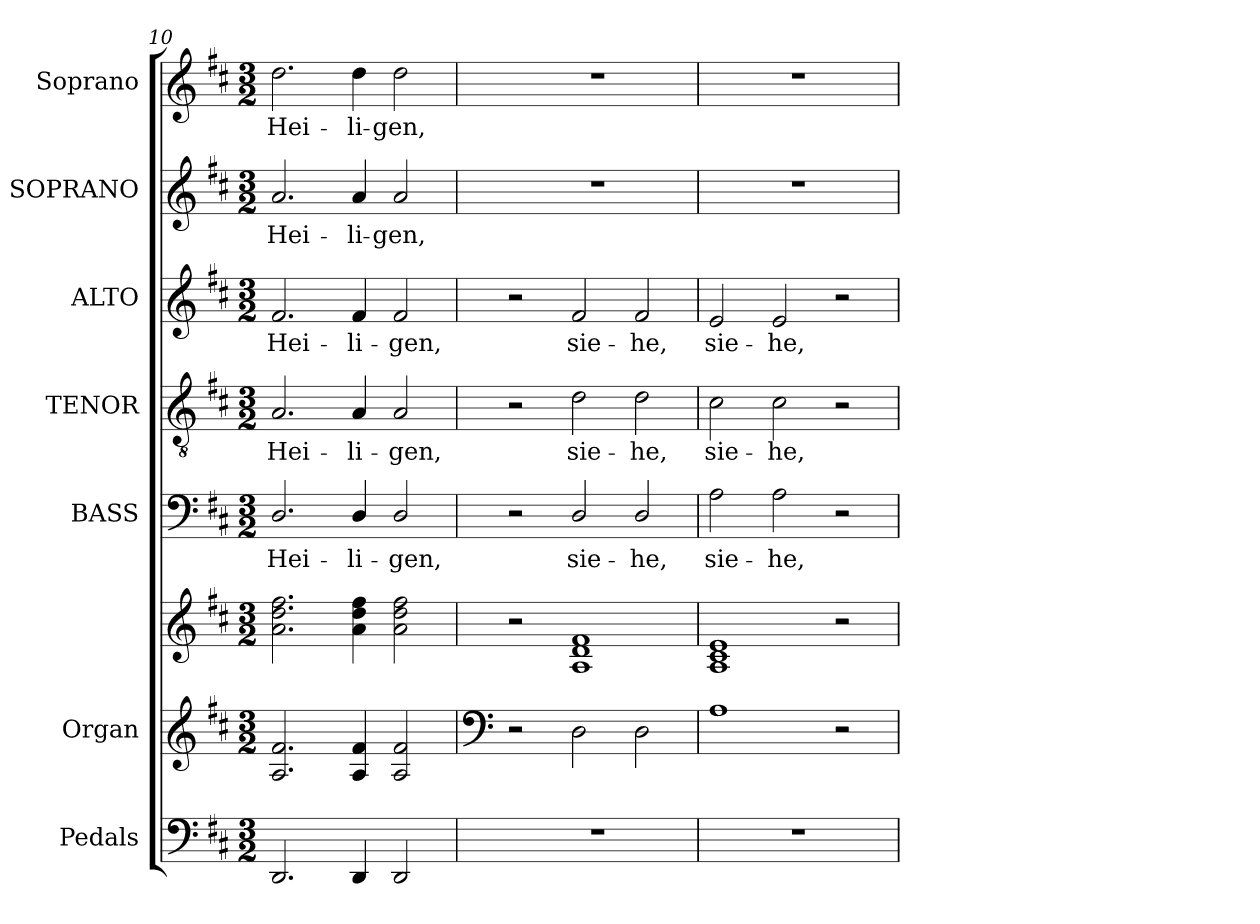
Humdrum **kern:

**kern	**kern	**kern	**kern	**text	**kern	**text	**kern	**text	**kern	**text	**kern	**text
*part7	*part6	*part6	*part5	*part5	*part4	*part4	*part3	*part3	*part2	*part2	*part1	*part1
*staff8	*staff7	*staff6	*staff5	*staff5	*staff4	*staff4	*staff3	*staff3	*staff2	*staff2	*staff1	*staff1
*I"Pedals	*I"Organ	*	*I"BASS	*	*I"TENOR	*	*I"ALTO	*	*I"SOPRANO	*	*I"Soprano	*
*I'Ped.	*I'Org.	*	*I'B.	*	*I'T.	*	*I'A.	*	*I'S.	*	*I'S.	*
*clefF4	*clefG2	*clefG2	*clefF4	*	*clefGv2	*	*clefG2	*	*clefG2	*	*clefG2	*
*	*	*	*	*	*ITrd7c12	*	*	*	*	*	*	*
*k[f#c#]	*k[f#c#]	*k[f#c#]	*k[f#c#]	*	*k[f#c#]	*	*k[f#c#]	*	*k[f#c#]	*	*k[f#c#]	*
*D:	*D:	*D:	*D:	*	*D:	*	*D:	*	*D:	*	*D:	*
*M3/2	*M3/2	*M3/2	*M3/2	*	*M3/2	*	*M3/2	*	*M3/2	*	*M3/2	*
=10	=10	=10	=10	=10	=10	=10	=10	=10	=10	=10	=10	=10
!	!	!	!	!LO:LY:b:color=#000000	!	!	!	!	!	!	!	!
!	!	!	!	!	!	!LO:LY:b:color=#000000	!	!	!	!	!	!
!	!	!	!	!	!	!	!	!LO:LY:b:color=#000000	!	!	!	!
!	!	!	!	!	!	!	!	!	!	!LO:LY:b:color=#000000	!	!
!	!	!	!	!	!	!	!	!	!	!	!	!LO:LY:b:color=#000000
2.DDi/	2.Ai/ 2.f#i	2.ai\ 2.ddi 2.ff#i	2.Di/	Hei-	2.AAi/	Hei-	2.f#i/	Hei-	2.ai/	Hei-	2.ddi\	Hei-
!	!	!	!	!LO:LY:b:color=#000000	!	!	!	!	!	!	!	!
!	!	!	!	!	!	!LO:LY:b:color=#000000	!	!	!	!	!	!
!	!	!	!	!	!	!	!	!LO:LY:b:color=#000000	!	!	!	!
!	!	!	!	!	!	!	!	!	!	!LO:LY:b:color=#000000	!	!
!	!	!	!	!	!	!	!	!	!	!	!	!LO:LY:b:color=#000000
4DDi/	4Ai/ 4f#i	4ai\ 4ddi 4ff#i	4Di/	-li-	4AAi/	-li-	4f#i/	-li-	4ai/	-li-	4ddi\	-li-
!	!	!	!	!LO:LY:b:color=#000000	!	!	!	!	!	!	!	!
!	!	!	!	!	!	!LO:LY:b:color=#000000	!	!	!	!	!	!
!	!	!	!	!	!	!	!	!LO:LY:b:color=#000000	!	!	!	!
!	!	!	!	!	!	!	!	!	!	!LO:LY:b:color=#000000	!	!
!	!	!	!	!	!	!	!	!	!	!	!	!LO:LY:b:color=#000000
2DDi/	2Ai/ 2f#i	2ai\ 2ddi 2ff#i	2Di/	-gen,	2AAi/	-gen,	2f#i/	-gen,	2ai/	-gen,	2ddi\	-gen,
=11	=11	=11	=11	=11	=11	=11	=11	=11	=11	=11	=11	=11
*	*clefF4	*	*	*	*	*	*	*	*	*	*	*
!LO:N:vis=1	!	!	!	!	!	!	!	!	!LO:N:vis=1	!	!LO:N:vis=1	!
1.r	2r	2r	2r	.	2r	.	2r	.	1.r	.	1.r	.
!	!	!	!	!LO:LY:b:color=#000000	!	!	!	!	!	!	!	!
!	!	!	!	!	!	!LO:LY:b:color=#000000	!	!	!	!	!	!
!	!	!	!	!	!	!	!	!LO:LY:b:color=#000000	!	!	!	!
.	2Di\	1Ai 1di 1f#i	2Di/	sie-	2Di\	sie-	2f#i/	sie-	.	.	.	.
!	!	!	!	!LO:LY:b:color=#000000	!	!	!	!	!	!	!	!
!	!	!	!	!	!	!LO:LY:b:color=#000000	!	!	!	!	!	!
!	!	!	!	!	!	!	!	!LO:LY:b:color=#000000	!	!	!	!
.	2Di\	.	2Di/	-he,	2Di\	-he,	2f#i/	-he,	.	.	.	.
=12	=12	=12	=12	=12	=12	=12	=12	=12	=12	=12	=12	=12
!LO:N:vis=1	!	!	!	!	!	!	!	!	!	!	!	!
!	!	!	!	!LO:LY:b:color=#000000	!	!	!	!	!	!	!	!
!	!	!	!	!	!	!LO:LY:b:color=#000000	!	!	!	!	!	!
!	!	!	!	!	!	!	!	!LO:LY:b:color=#000000	!LO:N:vis=1	!	!LO:N:vis=1	!
1.r	1Ai	1Ai 1c#i 1ei	2Ai\	sie-	2C#i\	sie-	2ei/	sie-	1.r	.	1.r	.
!	!	!	!	!LO:LY:b:color=#000000	!	!	!	!	!	!	!	!
!	!	!	!	!	!	!LO:LY:b:color=#000000	!	!	!	!	!	!
!	!	!	!	!	!	!	!	!LO:LY:b:color=#000000	!	!	!	!
.	.	.	2Ai\	-he,	2C#i\	-he,	2ei/	-he,	.	.	.	.
.	2r	2r	2r	.	2r	.	2r	.	.	.	.	.
=	=	=	=	=	=	=	=	=	=	=	=	=
*-	*-	*-	*-	*-	*-	*-	*-	*-	*-	*-	*-	*-
